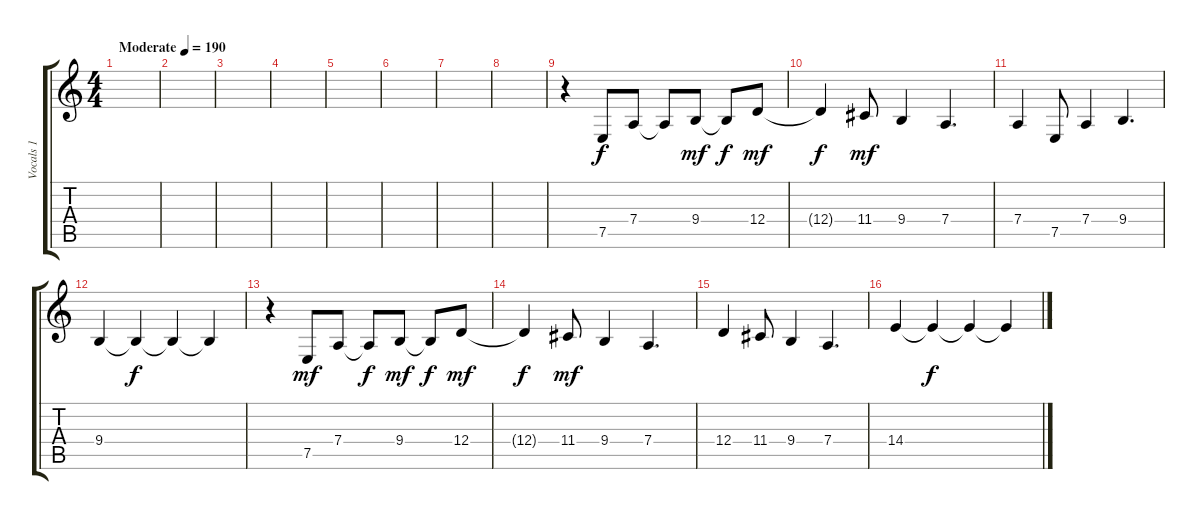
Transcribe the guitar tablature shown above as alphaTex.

\track ("Vocals 1" "Vocals 1") {instrument altosax}
\staff {score tabs}
\tuning (E4 B3 G3 D3 A2 E2) {hide}
\ts (4 4)
\tempo (190 "Moderate")
\clef g2
\ks c
|
|
|
|
|
|
|
|
r.4 7.5.8 7.4.8 7.4{t}.8{dy f} 9.4.8{dy mf} 9.4{t}.8{dy f} 12.4.8{dy mf} |
12.4{t}.4{dy f} 11.4.8{dy mf} 9.4.4 7.4.4{d} |
7.4.4 7.5.8 7.4.4 9.4.4{d} |
9.4.4 9.4{t}.4{dy f} 9.4{t}.4 9.4{t}.4 |
r.4 7.5.8{dy mf} 7.4.8 7.4{t}.8{dy f} 9.4.8{dy mf} 9.4{t}.8{dy f} 12.4.8{dy mf} |
12.4{t}.4{dy f} 11.4.8{dy mf} 9.4.4 7.4.4{d} |
12.4.4 11.4.8 9.4.4 7.4.4{d} |
14.4.4 14.4{t}.4{dy f} 14.4{t}.4 14.4{t}.4
